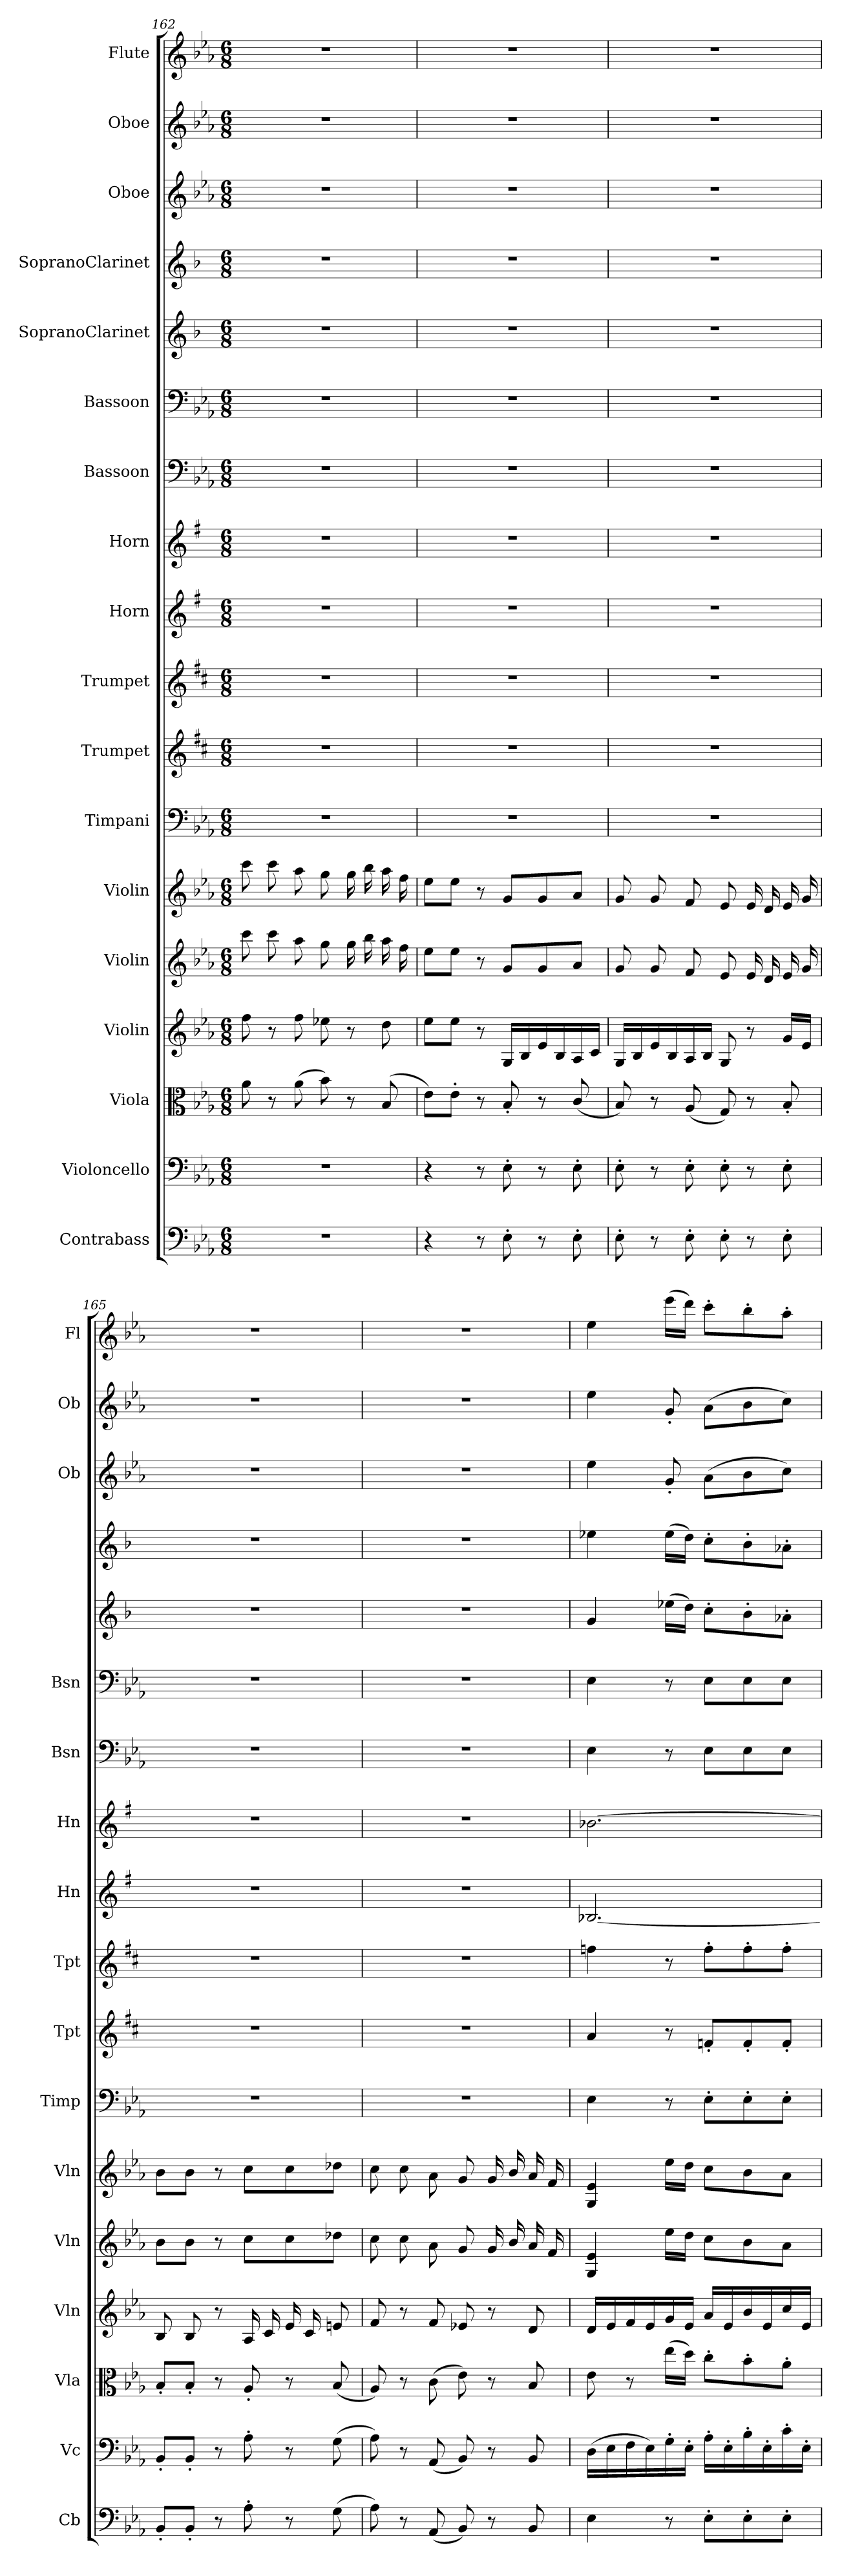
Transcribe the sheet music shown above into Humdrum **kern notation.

**kern	**kern	**kern	**kern	**kern	**kern	**kern	**kern	**kern	**kern	**kern	**kern	**kern	**kern	**kern	**kern	**kern	**kern
*part18	*part17	*part16	*part15	*part14	*part13	*part12	*part11	*part10	*part9	*part8	*part7	*part6	*part5	*part4	*part3	*part2	*part1
*staff18	*staff17	*staff16	*staff15	*staff14	*staff13	*staff12	*staff11	*staff10	*staff9	*staff8	*staff7	*staff6	*staff5	*staff4	*staff3	*staff2	*staff1
*I"Contrabass	*I"Violoncello	*I"Viola	*I"Violin	*I"Violin	*I"Violin	*I"Timpani	*I"Trumpet	*I"Trumpet	*I"Horn	*I"Horn	*I"Bassoon	*I"Bassoon	*I"SopranoClarinet	*I"SopranoClarinet	*I"Oboe	*I"Oboe	*I"Flute
*I'Cb	*I'Vc	*I'Vla	*I'Vln	*I'Vln	*I'Vln	*I'Timp	*I'Tpt	*I'Tpt	*I'Hn	*I'Hn	*I'Bsn	*I'Bsn	*	*	*I'Ob	*I'Ob	*I'Fl
*clefF4	*clefF4	*clefC3	*clefG2	*clefG2	*clefG2	*clefF4	*clefG2	*clefG2	*clefG2	*clefG2	*clefF4	*clefF4	*clefG2	*clefG2	*clefG2	*clefG2	*clefG2
*ITrd7c12	*	*	*	*	*	*	*ITrd1c2	*ITrd1c2	*ITrd4c7	*ITrd4c7	*	*	*	*	*	*	*
*k[b-e-a-]	*k[b-e-a-]	*k[b-e-a-]	*k[b-e-a-]	*k[b-e-a-]	*k[b-e-a-]	*k[b-e-a-]	*k[]	*k[]	*k[]	*k[]	*k[b-e-a-]	*k[b-e-a-]	*k[b-]	*k[b-]	*k[b-e-a-]	*k[b-e-a-]	*k[b-e-a-]
*M6/8	*M6/8	*M6/8	*M6/8	*M6/8	*M6/8	*M6/8	*M6/8	*M6/8	*M6/8	*M6/8	*M6/8	*M6/8	*M6/8	*M6/8	*M6/8	*M6/8	*M6/8
=162	=162	=162	=162	=162	=162	=162	=162	=162	=162	=162	=162	=162	=162	=162	=162	=162	=162
2.r	2.r	8a-\	8ff\	8ccc\	8ccc\	2.r	2.r	2.r	2.r	2.r	2.r	2.r	2.r	2.r	2.r	2.r	2.r
.	.	8r	8r	8ccc\	8ccc\	.	.	.	.	.	.	.	.	.	.	.	.
.	.	(>8a-\	8ff\	8aa-\	8aa-\	.	.	.	.	.	.	.	.	.	.	.	.
.	.	8b-\)	8ee-X\	8gg\	8gg\	.	.	.	.	.	.	.	.	.	.	.	.
.	.	8r	8r	16gg\	16gg\	.	.	.	.	.	.	.	.	.	.	.	.
.	.	.	.	16bb-\	16bb-\	.	.	.	.	.	.	.	.	.	.	.	.
.	.	(>8B-/	8dd\	16aa-\	16aa-\	.	.	.	.	.	.	.	.	.	.	.	.
.	.	.	.	16ff\	16ff\	.	.	.	.	.	.	.	.	.	.	.	.
=163	=163	=163	=163	=163	=163	=163	=163	=163	=163	=163	=163	=163	=163	=163	=163	=163	=163
4r	4r	8e-\L)	8ee-\L	8ee-\L	8ee-\L	2.r	2.r	2.r	2.r	2.r	2.r	2.r	2.r	2.r	2.r	2.r	2.r
.	.	8e-'\J	8ee-\J	8ee-\J	8ee-\J	.	.	.	.	.	.	.	.	.	.	.	.
8r	8r	8r	8r	8r	8r	.	.	.	.	.	.	.	.	.	.	.	.
8EE-'\	8E-'\	8B-'/	16G/LL	8g/L	8g/L	.	.	.	.	.	.	.	.	.	.	.	.
.	.	.	16B-/	.	.	.	.	.	.	.	.	.	.	.	.	.	.
8r	8r	8r	16e-/	8g/	8g/	.	.	.	.	.	.	.	.	.	.	.	.
.	.	.	16B-/	.	.	.	.	.	.	.	.	.	.	.	.	.	.
8EE-'\	8E-'\	(<8c/	16A-/	8a-/J	8a-/J	.	.	.	.	.	.	.	.	.	.	.	.
.	.	.	16c/JJ	.	.	.	.	.	.	.	.	.	.	.	.	.	.
=164	=164	=164	=164	=164	=164	=164	=164	=164	=164	=164	=164	=164	=164	=164	=164	=164	=164
8EE-'\	8E-'\	8B-/)	16G/LL	8g/	8g/	2.r	2.r	2.r	2.r	2.r	2.r	2.r	2.r	2.r	2.r	2.r	2.r
.	.	.	16B-/	.	.	.	.	.	.	.	.	.	.	.	.	.	.
8r	8r	8r	16e-/	8g/	8g/	.	.	.	.	.	.	.	.	.	.	.	.
.	.	.	16B-/	.	.	.	.	.	.	.	.	.	.	.	.	.	.
8EE-'\	8E-'\	(<8A-/	16A-/	8f/	8f/	.	.	.	.	.	.	.	.	.	.	.	.
.	.	.	16B-/JJ	.	.	.	.	.	.	.	.	.	.	.	.	.	.
8EE-'\	8E-'\	8G/)	8G/	8e-/	8e-/	.	.	.	.	.	.	.	.	.	.	.	.
8r	8r	8r	8r	16e-/	16e-/	.	.	.	.	.	.	.	.	.	.	.	.
.	.	.	.	16d/	16d/	.	.	.	.	.	.	.	.	.	.	.	.
8EE-'\	8E-'\	8B-'/	16g/LL	16e-/	16e-/	.	.	.	.	.	.	.	.	.	.	.	.
.	.	.	16e-/JJ	16g/	16g/	.	.	.	.	.	.	.	.	.	.	.	.
=165	=165	=165	=165	=165	=165	=165	=165	=165	=165	=165	=165	=165	=165	=165	=165	=165	=165
8BBB-'/L	8BB-'/L	8B-'/L	8B-/	8b-\L	8b-\L	2.r	2.r	2.r	2.r	2.r	2.r	2.r	2.r	2.r	2.r	2.r	2.r
8BBB-'/J	8BB-'/J	8B-'/J	8B-/	8b-\J	8b-\J	.	.	.	.	.	.	.	.	.	.	.	.
8r	8r	8r	8r	8r	8r	.	.	.	.	.	.	.	.	.	.	.	.
8AA-'\	8A-'\	8A-'/	16A-/	8cc\L	8cc\L	.	.	.	.	.	.	.	.	.	.	.	.
.	.	.	16c/	.	.	.	.	.	.	.	.	.	.	.	.	.	.
8r	8r	8r	16e-/	8cc\	8cc\	.	.	.	.	.	.	.	.	.	.	.	.
.	.	.	16c/	.	.	.	.	.	.	.	.	.	.	.	.	.	.
(>8GG\	(>8G\	(<8B-/	8en/	8dd-X\J	8dd-X\J	.	.	.	.	.	.	.	.	.	.	.	.
=166	=166	=166	=166	=166	=166	=166	=166	=166	=166	=166	=166	=166	=166	=166	=166	=166	=166
8AA-\)	8A-\)	8A-/)	8f/	8cc\	8cc\	2.r	2.r	2.r	2.r	2.r	2.r	2.r	2.r	2.r	2.r	2.r	2.r
8r	8r	8r	8r	8cc\	8cc\	.	.	.	.	.	.	.	.	.	.	.	.
(<8AAA-/	(<8AA-/	(>8c\	8f/	8a-\	8a-\	.	.	.	.	.	.	.	.	.	.	.	.
8BBB-/)	8BB-/)	8e-\)	8e-X/	8g/	8g/	.	.	.	.	.	.	.	.	.	.	.	.
8r	8r	8r	8r	16g/	16g/	.	.	.	.	.	.	.	.	.	.	.	.
.	.	.	.	16b-/	16b-/	.	.	.	.	.	.	.	.	.	.	.	.
8BBB-/	8BB-/	8B-/	8d/	16a-/	16a-/	.	.	.	.	.	.	.	.	.	.	.	.
.	.	.	.	16f/	16f/	.	.	.	.	.	.	.	.	.	.	.	.
=167	=167	=167	=167	=167	=167	=167	=167	=167	=167	=167	=167	=167	=167	=167	=167	=167	=167
4EE-\	(>16D\LL	8e-\	16d/LL	4G/ 4e-/	4G/ 4e-/	4E-\	4g/	4ee-X\	[2.E-X/	[2.e-X\	4E-\	4E-\	4g/	4ee-X\	4ee-\	4ee-\	4ee-\
.	16E-\	.	16e-/	.	.	.	.	.	.	.	.	.	.	.	.	.	.
.	16F\	8r	16f/	.	.	.	.	.	.	.	.	.	.	.	.	.	.
.	16E-\)	.	16e-/	.	.	.	.	.	.	.	.	.	.	.	.	.	.
8r	16G'\	(>16ee-\LL	16g/	16ee-\LL	16ee-\LL	8r	8r	8r	.	.	8r	8r	(>16ee-X\LL	(>16ee-\LL	8g'/	8g'/	(>16eee-\LL
.	16E-'\JJ	16dd\JJ)	16e-/JJ	16dd\JJ	16dd\JJ	.	.	.	.	.	.	.	16dd\JJ)	16dd\JJ)	.	.	16ddd\JJ)
8EE-'\L	16A-'\LL	8cc'\L	16a-/LL	8cc\L	8cc\L	8E-'\L	8e-X'/L	8ee-'\L	.	.	8E-\L	8E-\L	8cc'\L	8cc'\L	(>8a-\L	(>8a-\L	8ccc'\L
.	16E-'\	.	16e-/	.	.	.	.	.	.	.	.	.	.	.	.	.	.
8EE-'\	16B-'\	8b-'\	16b-/	8b-\	8b-\	8E-'\	8e-'/	8ee-'\	.	.	8E-\	8E-\	8b-'\	8b-'\	8b-\	8b-\	8bb-'\
.	16E-'\	.	16e-/	.	.	.	.	.	.	.	.	.	.	.	.	.	.
8EE-'\J	16c'\	8a-'\J	16cc/	8a-\J	8a-\J	8E-'\J	8e-'/J	8ee-'\J	.	.	8E-\J	8E-\J	8a-X'\J	8a-X'\J	8cc\J)	8cc\J)	8aa-'\J
.	16E-'\JJ	.	16e-/JJ	.	.	.	.	.	.	.	.	.	.	.	.	.	.
=	=	=	=	=	=	=	=	=	=	=	=	=	=	=	=	=	=
*-	*-	*-	*-	*-	*-	*-	*-	*-	*-	*-	*-	*-	*-	*-	*-	*-	*-
